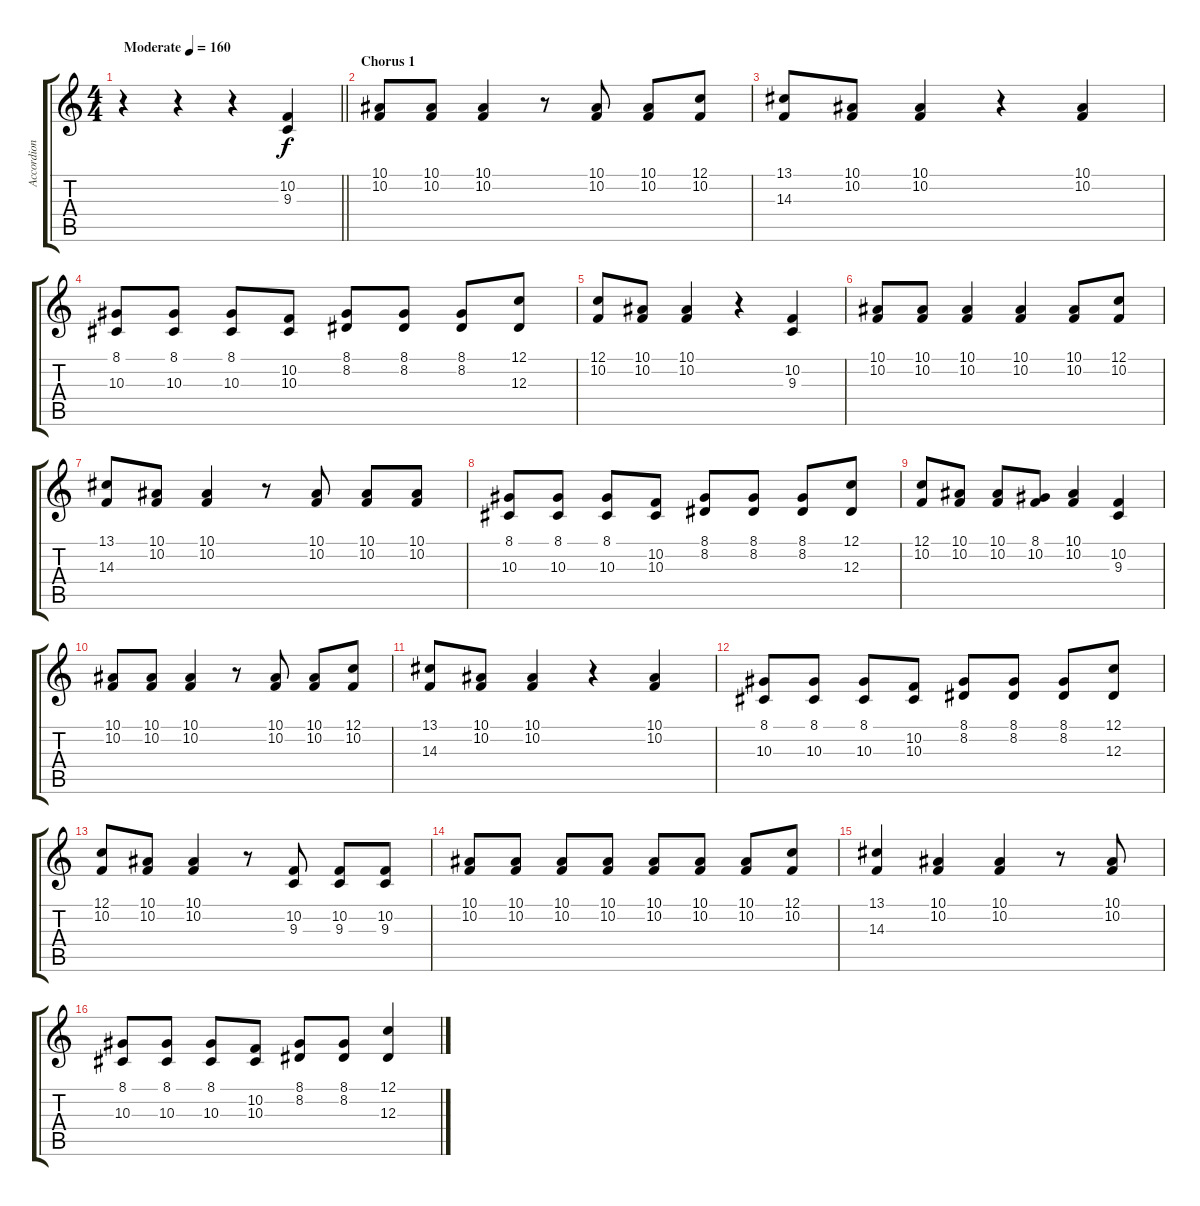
\track ("Accordion" "Accordion") {instrument accordion}
\staff {score tabs}
\tuning (C4 G3 Eb3 Bb2 F2 C2) {hide}
\ts (4 4)
\tempo (160 "Moderate")
\clef g2
\barLineRight lightlight
\ks c
r.4{dy f instrument accordion} r.4 r.4 (10.2 9.3).4 |
\section ("" "Chorus 1")
(10.1 10.2).8 (10.1 10.2).8 (10.1 10.2).4 r.8 (10.1 10.2).8 (10.1 10.2).8 (12.1 10.2).8 |
(13.1 14.3).8 (10.1 10.2).8 (10.1 10.2).4 r.4 (10.1 10.2).4 |
(8.1 10.3).8 (8.1 10.3).8 (8.1 10.3).8 (10.2 10.3).8 (8.1 8.2).8 (8.1 8.2).8 (8.1 8.2).8 (12.1 12.3).8 |
(12.1 10.2).8 (10.1 10.2).8 (10.1 10.2).4 r.4 (10.2 9.3).4 |
(10.1 10.2).8 (10.1 10.2).8 (10.1 10.2).4 (10.1 10.2).4 (10.1 10.2).8 (12.1 10.2).8 |
(13.1 14.3).8 (10.1 10.2).8 (10.1 10.2).4 r.8 (10.1 10.2).8 (10.1 10.2).8 (10.1 10.2).8 |
(8.1 10.3).8 (8.1 10.3).8 (8.1 10.3).8 (10.2 10.3).8 (8.1 8.2).8 (8.1 8.2).8 (8.1 8.2).8 (12.1 12.3).8 |
(12.1 10.2).8 (10.1 10.2).8 (10.1 10.2).8 (8.1 10.2).8 (10.1 10.2).4 (10.2 9.3).4 |
(10.1 10.2).8 (10.1 10.2).8 (10.1 10.2).4 r.8 (10.1 10.2).8 (10.1 10.2).8 (12.1 10.2).8 |
(13.1 14.3).8 (10.1 10.2).8 (10.1 10.2).4 r.4 (10.1 10.2).4 |
(8.1 10.3).8 (8.1 10.3).8 (8.1 10.3).8 (10.2 10.3).8 (8.1 8.2).8 (8.1 8.2).8 (8.1 8.2).8 (12.1 12.3).8 |
(12.1 10.2).8 (10.1 10.2).8 (10.1 10.2).4 r.8 (10.2 9.3).8 (10.2 9.3).8 (10.2 9.3).8 |
(10.1 10.2).8 (10.1 10.2).8 (10.1 10.2).8 (10.1 10.2).8 (10.1 10.2).8 (10.1 10.2).8 (10.1 10.2).8 (12.1 10.2).8 |
(13.1 14.3).4 (10.1 10.2).4 (10.1 10.2).4 r.8 (10.1 10.2).8 |
(8.1 10.3).8 (8.1 10.3).8 (8.1 10.3).8 (10.2 10.3).8 (8.1 8.2).8 (8.1 8.2).8 (12.1 12.3).4
